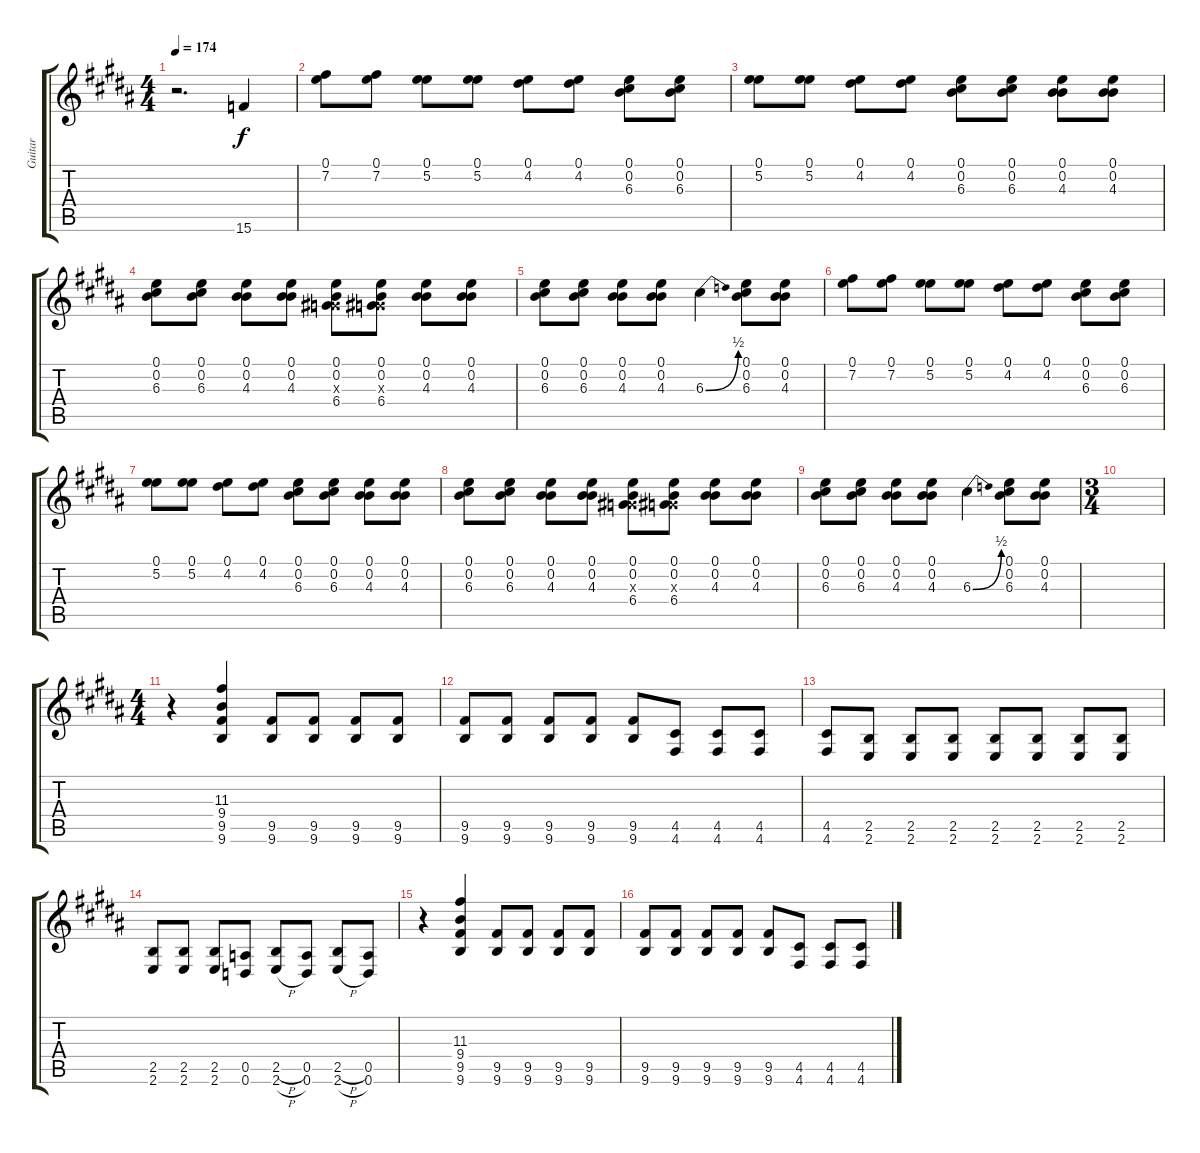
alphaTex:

\track ("Guitar" "Guitar") {instrument distortionguitar}
\staff {score tabs}
\tuning (E4 B3 G3 D3 A2 D2) {hide}
\ts (4 4)
\tempo 174
\clef g2
\ks b
r.2{d dy f instrument distortionguitar} 15.6.4 |
(0.1 7.2).8 (0.1 7.2).8 (0.1 5.2).8 (0.1 5.2).8 (0.1 4.2).8 (0.1 4.2).8 (0.1 0.2 6.3).8 (0.1 0.2 6.3).8 |
(0.1 5.2).8 (0.1 5.2).8 (0.1 4.2).8 (0.1 4.2).8 (0.1 0.2 6.3).8 (0.1 0.2 6.3).8 (0.1 0.2 4.3).8 (0.1 0.2 4.3).8 |
(0.1 0.2 6.3).8 (0.1 0.2 6.3).8 (0.1 0.2 4.3).8 (0.1 0.2 4.3).8 (0.1 0.2 0.3{x} 6.4).8 (0.1 0.2 0.3{x} 6.4).8 (0.1 0.2 4.3).8 (0.1 0.2 4.3).8 |
(0.1 0.2 6.3).8 (0.1 0.2 6.3).8 (0.1 0.2 4.3).8 (0.1 0.2 4.3).8 6.3{be (bend 0 0 60 2)}.4 (0.1 0.2 6.3).8 (0.1 0.2 4.3).8 |
(0.1 7.2).8 (0.1 7.2).8 (0.1 5.2).8 (0.1 5.2).8 (0.1 4.2).8 (0.1 4.2).8 (0.1 0.2 6.3).8 (0.1 0.2 6.3).8 |
(0.1 5.2).8 (0.1 5.2).8 (0.1 4.2).8 (0.1 4.2).8 (0.1 0.2 6.3).8 (0.1 0.2 6.3).8 (0.1 0.2 4.3).8 (0.1 0.2 4.3).8 |
(0.1 0.2 6.3).8 (0.1 0.2 6.3).8 (0.1 0.2 4.3).8 (0.1 0.2 4.3).8 (0.1 0.2 0.3{x} 6.4).8 (0.1 0.2 0.3{x} 6.4).8 (0.1 0.2 4.3).8 (0.1 0.2 4.3).8 |
(0.1 0.2 6.3).8 (0.1 0.2 6.3).8 (0.1 0.2 4.3).8 (0.1 0.2 4.3).8 6.3{be (bend 0 0 60 2)}.4 (0.1 0.2 6.3).8 (0.1 0.2 4.3).8 |
\ts (3 4)
|
\ts (4 4)
r.4 (11.3 9.4 9.5 9.6).4 (9.5 9.6).8 (9.5 9.6).8 (9.5 9.6).8 (9.5 9.6).8 |
(9.5 9.6).8 (9.5 9.6).8 (9.5 9.6).8 (9.5 9.6).8 (9.5 9.6).8 (4.5 4.6).8 (4.5 4.6).8 (4.5 4.6).8 |
(4.5 4.6).8 (2.5 2.6).8 (2.5 2.6).8 (2.5 2.6).8 (2.5 2.6).8 (2.5 2.6).8 (2.5 2.6).8 (2.5 2.6).8 |
(2.5 2.6).8 (2.5 2.6).8 (2.5 2.6).8 (0.5 0.6).8 (2.5{h} 2.6{h}).8 (0.5 0.6).8 (2.5{h} 2.6{h}).8 (0.5 0.6).8 |
r.4 (11.3 9.4 9.5 9.6).4 (9.5 9.6).8 (9.5 9.6).8 (9.5 9.6).8 (9.5 9.6).8 |
(9.5 9.6).8 (9.5 9.6).8 (9.5 9.6).8 (9.5 9.6).8 (9.5 9.6).8 (4.5 4.6).8 (4.5 4.6).8 (4.5 4.6).8
